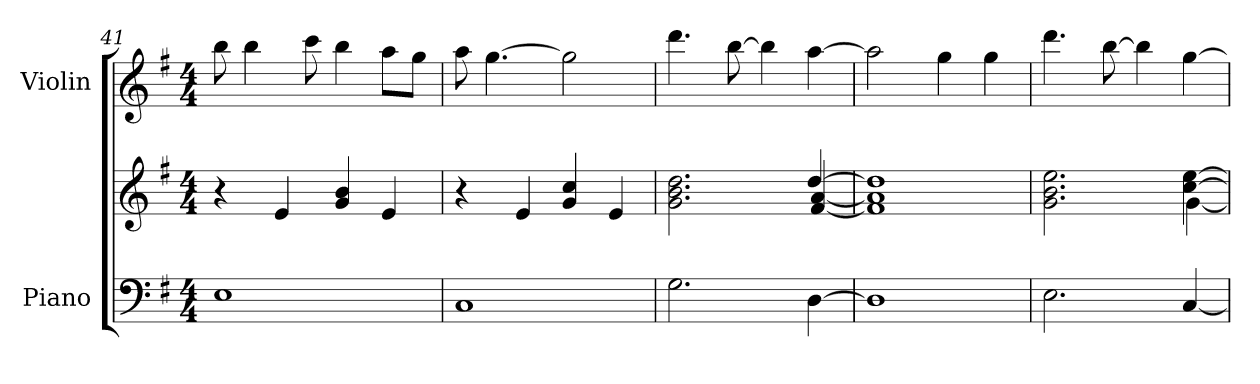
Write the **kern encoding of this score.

**kern	**kern	**kern
*part2	*part2	*part1
*staff3	*staff2	*staff1
*I"Piano	*	*I"Violin
*I'Pno	*	*I'V
!!LO:LB:g=z
*clefF4	*clefG2	*clefG2
*k[f#]	*k[f#]	*k[f#]
*M4/4	*M4/4	*M4/4
=41	=41	=41
1E	4r	8bb\
.	.	4bb\
.	4e/	.
.	.	8ccc\
.	4g/ 4b/	4bb\
.	4e/	8aa\L
.	.	8gg\J
=42	=42	=42
1C	4r	8aa\
.	.	[>4.gg\
.	4e/	.
.	4g/ 4cc/	2gg\]
.	4e/	.
=43	=43	=43
*	*^	*
2.G\	2.g\ 2.b\ 2.dd\	2.ryy	4.ddd\
.	.	.	[>8bb\
.	.	.	4bb\]
[>4D\	[>4dd/	[<4f#/ [<4a/	[>4aa\
=44	=44	=44	=44
1D]	1dd]	1f#] 1a]	2aa\]
.	.	.	4gg\
.	.	.	4gg\
!!LO:LB:g=z
=45	=45	=45	=45
2.E\	2.g\ 2.b\ 2.ee\	2.ryy	4.ddd\
.	.	.	[>8bb\
.	.	.	4bb\]
[<4C/	[>4cc\ [>4ee\	[<4g\	[>4gg\
*	*v	*v	*
=	=	=
*-	*-	*-
